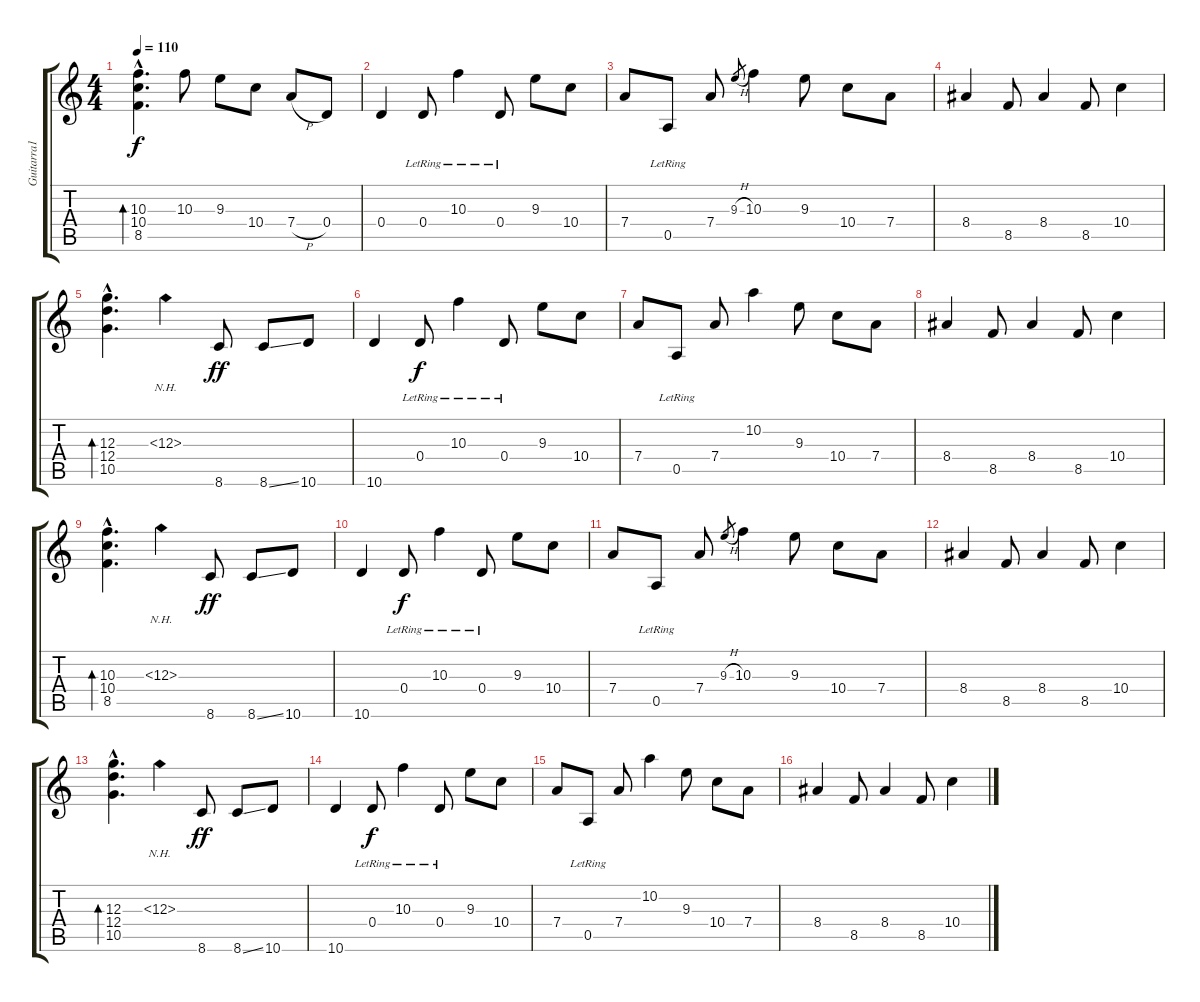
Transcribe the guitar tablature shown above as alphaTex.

\track ("Guitarra1" "Guitarra1") {instrument acousticguitarnylon}
\staff {score tabs}
\tuning (E4 B3 G3 D3 A2 E2) {hide}
\ts (4 4)
\tempo 110
\clef g2
\ks c
(10.3{hac} 10.4{hac} 8.5{hac}).4{d bd 240 dy f} 10.3.8 9.3.8 10.4.8 7.4{h}.8 0.4.8 |
0.4.4 0.4{lr}.8 10.3{lr}.4 0.4{lr}.8 9.3.8 10.4.8 |
7.4.8 0.5{lr}.8 7.4.8 9.3{h}.8{gr} 10.3.4 9.3.8 10.4.8 7.4.8 |
8.4.4 8.5.8 8.4.4 8.5.8 10.4.4 |
(12.3{hac} 12.4{hac} 10.5{hac}).4{d bd 240} 12.3{nh}.4 8.6.8{dy ff} 8.6{ss}.8 10.6.8 |
10.6.4 0.4{lr}.8{dy f} 10.3{lr}.4 0.4{lr}.8 9.3.8 10.4.8 |
7.4.8 0.5{lr}.8 7.4.8 10.2.4 9.3.8 10.4.8 7.4.8 |
8.4.4 8.5.8 8.4.4 8.5.8 10.4.4 |
(10.3{hac} 10.4{hac} 8.5{hac}).4{d bd 240} 12.3{nh}.4 8.6.8{dy ff} 8.6{ss}.8 10.6.8 |
10.6.4 0.4{lr}.8{dy f} 10.3{lr}.4 0.4{lr}.8 9.3.8 10.4.8 |
7.4.8 0.5{lr}.8 7.4.8 9.3{h}.8{gr} 10.3.4 9.3.8 10.4.8 7.4.8 |
8.4.4 8.5.8 8.4.4 8.5.8 10.4.4 |
(12.3{hac} 12.4{hac} 10.5{hac}).4{d bd 240} 12.3{nh}.4 8.6.8{dy ff} 8.6{ss}.8 10.6.8 |
10.6.4 0.4{lr}.8{dy f} 10.3{lr}.4 0.4{lr}.8 9.3.8 10.4.8 |
7.4.8 0.5{lr}.8 7.4.8 10.2.4 9.3.8 10.4.8 7.4.8 |
8.4.4 8.5.8 8.4.4 8.5.8 10.4.4
